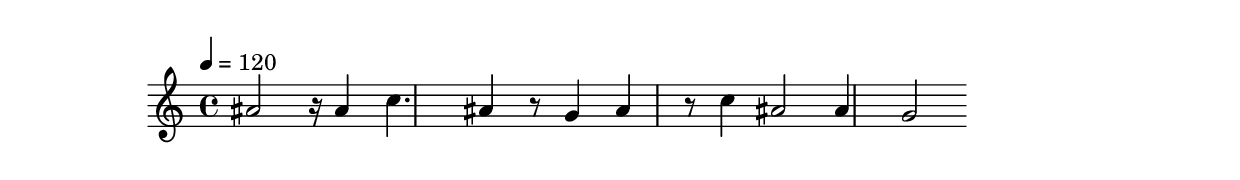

    \version "2.20.0"

    \score {
    \fixed c' {
        \tempo 4 = 120
        \clef treble
        \key c \major
        \time 4/4

        ais 2 r16 ais 4 c' 4. ais 4 r8 g 4 ais 4 r8 c' 4 ais 2 ais 4 g 2 
    }
    }
